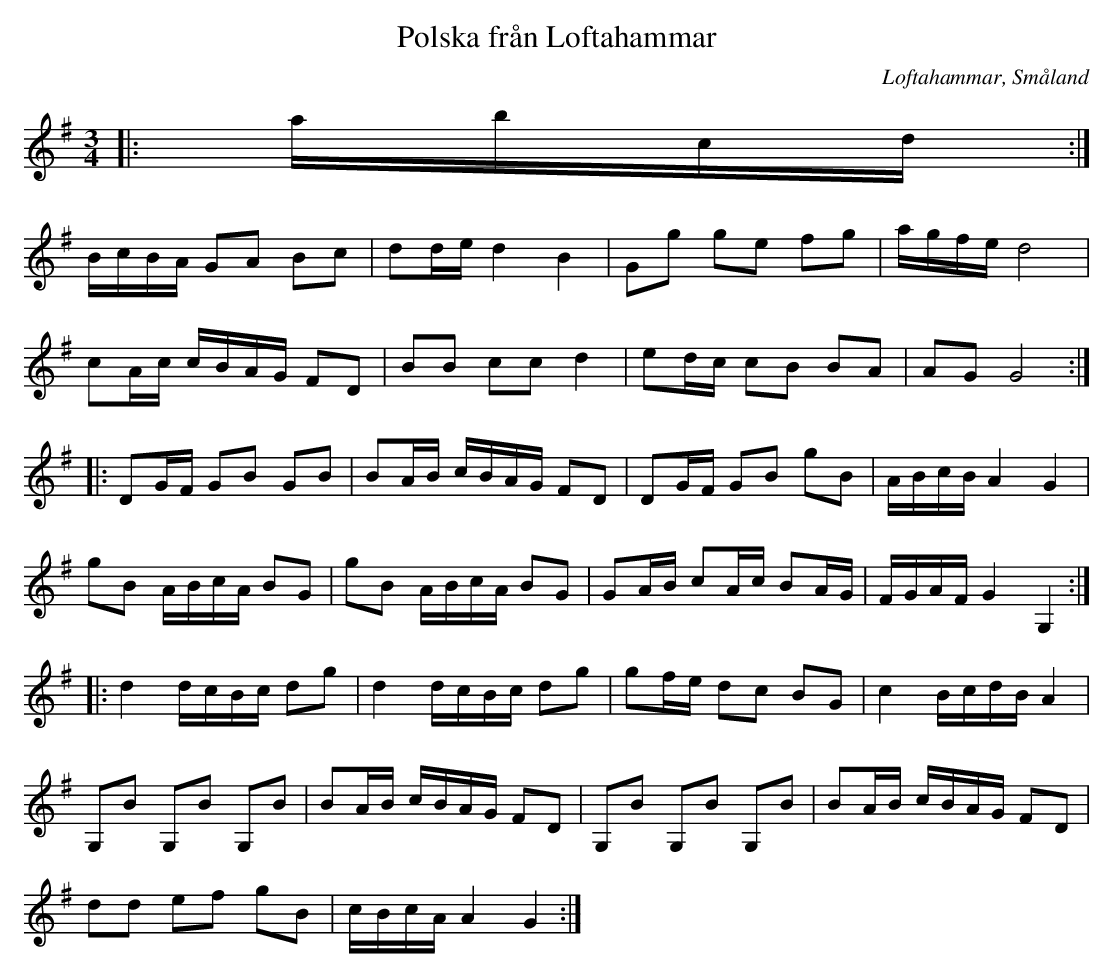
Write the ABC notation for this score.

X:1
T:Polska från Loftahammar
O:Loftahammar, Småland
M:3/4
L:1/16
K:G
|: abcd :|
BcBA G2A2 B2c2 | d2de d4 B4 | G2g2 g2e2 f2g2 | agfe d8 |
c2Ac cBAG F2D2 | B2B2 c2c2 d4 | e2dc c2B2 B2A2 | A2G2 G8 :|
|: D2GF G2B2 G2B2 | B2AB cBAG F2D2 | D2GF G2B2 g2B2 | ABcB A4 G4 |
g2B2 ABcA B2G2 | g2B2 ABcA B2G2 | G2AB c2Ac B2AG | FGAF G4 G,4 :|
|: d4 dcBc d2g2 | d4 dcBc d2g2 | g2fe d2c2 B2G2 | c4 BcdB A4 |
G,2B2 G,2B2 G,2B2 | B2AB cBAG F2D2 | G,2B2 G,2B2 G,2B2 | B2AB cBAG F2D2 |
d2d2 e2f2 g2B2 | cBcA A4 G4 :|
